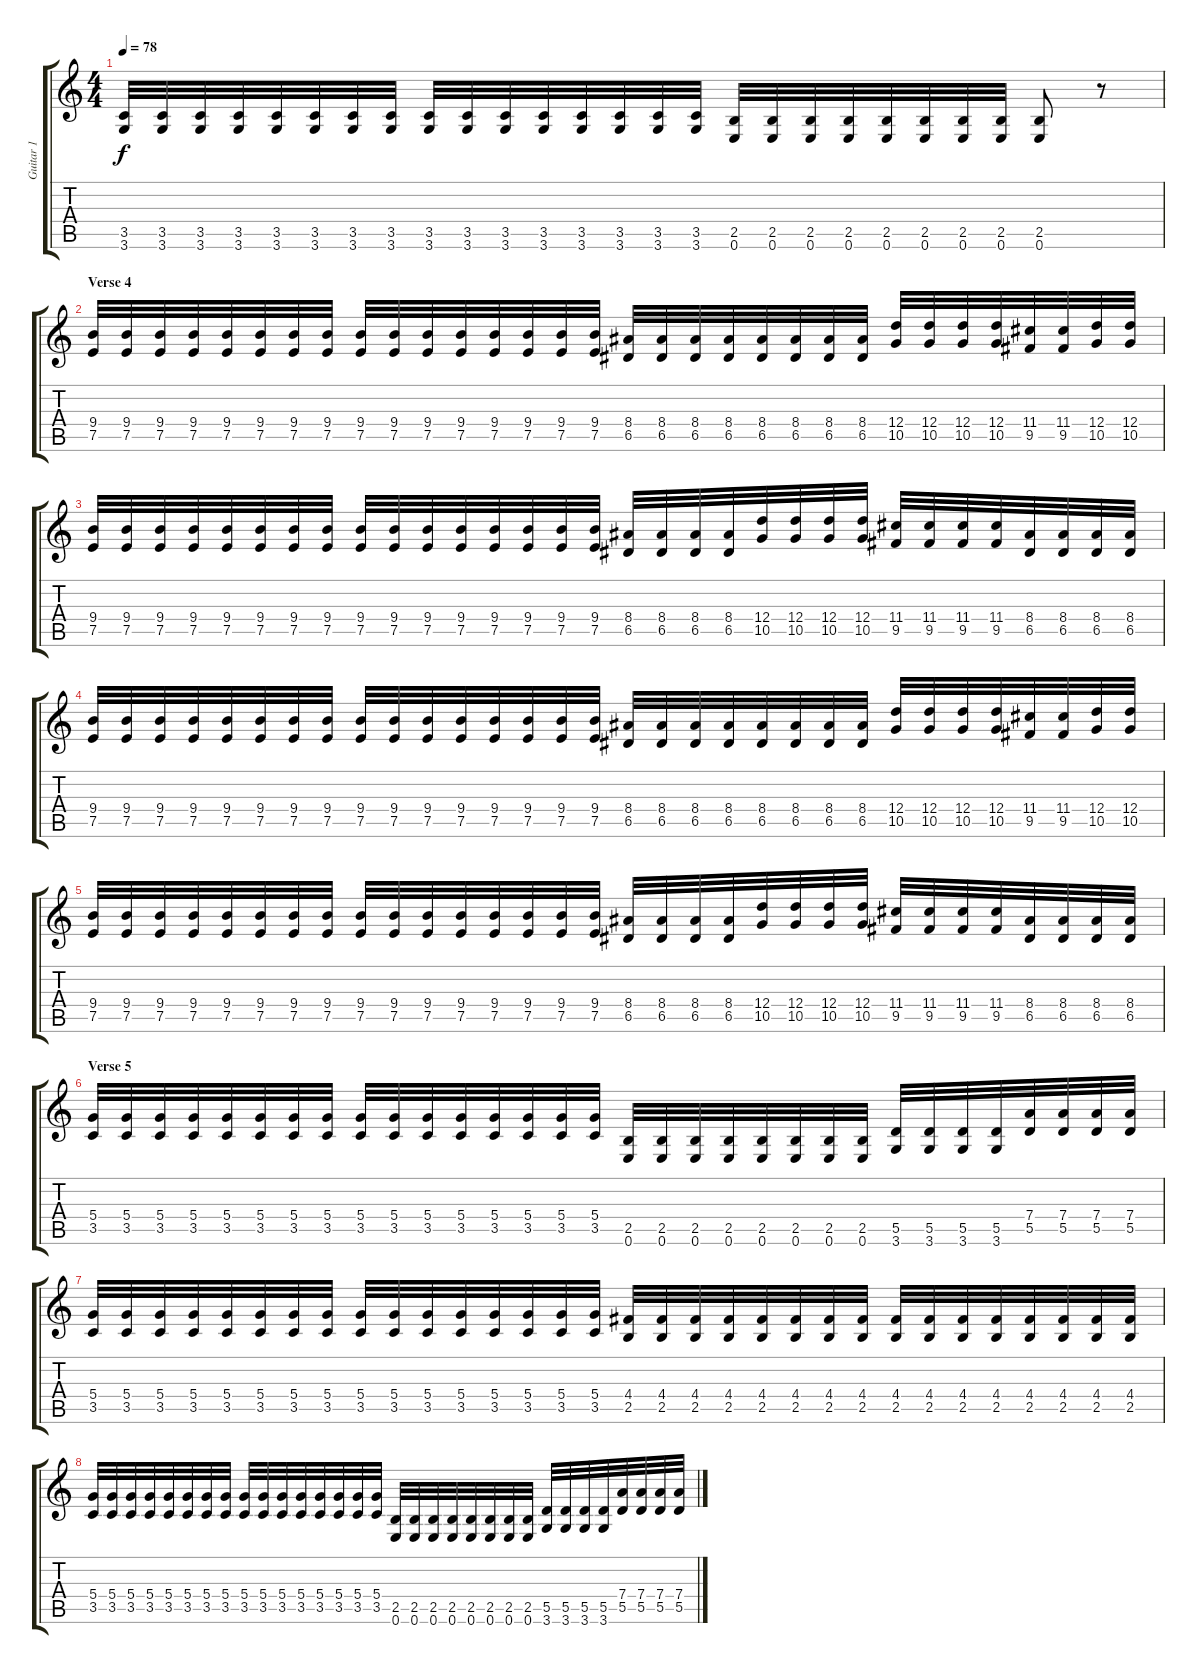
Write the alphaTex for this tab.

\track ("Guitar 1" "Guitar 1") {instrument distortionguitar}
\staff {score tabs}
\tuning (E4 B3 G3 D3 A2 E2) {hide}
\ts (4 4)
\tempo 78
\clef g2
\ks c
(3.5 3.6).32{dy f} (3.5 3.6).32 (3.5 3.6).32 (3.5 3.6).32 (3.5 3.6).32 (3.5 3.6).32 (3.5 3.6).32 (3.5 3.6).32 (3.5 3.6).32 (3.5 3.6).32 (3.5 3.6).32 (3.5 3.6).32 (3.5 3.6).32 (3.5 3.6).32 (3.5 3.6).32 (3.5 3.6).32 (2.5 0.6).32 (2.5 0.6).32 (2.5 0.6).32 (2.5 0.6).32 (2.5 0.6).32 (2.5 0.6).32 (2.5 0.6).32 (2.5 0.6).32 (2.5 0.6).8 r.8 |
\section ("" "Verse 4")
(9.4 7.5).32 (9.4 7.5).32 (9.4 7.5).32 (9.4 7.5).32 (9.4 7.5).32 (9.4 7.5).32 (9.4 7.5).32 (9.4 7.5).32 (9.4 7.5).32 (9.4 7.5).32 (9.4 7.5).32 (9.4 7.5).32 (9.4 7.5).32 (9.4 7.5).32 (9.4 7.5).32 (9.4 7.5).32 (8.4 6.5).32 (8.4 6.5).32 (8.4 6.5).32 (8.4 6.5).32 (8.4 6.5).32 (8.4 6.5).32 (8.4 6.5).32 (8.4 6.5).32 (12.4 10.5).32 (12.4 10.5).32 (12.4 10.5).32 (12.4 10.5).32 (11.4 9.5).32 (11.4 9.5).32 (12.4 10.5).32 (12.4 10.5).32 |
(9.4 7.5).32 (9.4 7.5).32 (9.4 7.5).32 (9.4 7.5).32 (9.4 7.5).32 (9.4 7.5).32 (9.4 7.5).32 (9.4 7.5).32 (9.4 7.5).32 (9.4 7.5).32 (9.4 7.5).32 (9.4 7.5).32 (9.4 7.5).32 (9.4 7.5).32 (9.4 7.5).32 (9.4 7.5).32 (8.4 6.5).32 (8.4 6.5).32 (8.4 6.5).32 (8.4 6.5).32 (12.4 10.5).32 (12.4 10.5).32 (12.4 10.5).32 (12.4 10.5).32 (11.4 9.5).32 (11.4 9.5).32 (11.4 9.5).32 (11.4 9.5).32 (8.4 6.5).32 (8.4 6.5).32 (8.4 6.5).32 (8.4 6.5).32 |
(9.4 7.5).32 (9.4 7.5).32 (9.4 7.5).32 (9.4 7.5).32 (9.4 7.5).32 (9.4 7.5).32 (9.4 7.5).32 (9.4 7.5).32 (9.4 7.5).32 (9.4 7.5).32 (9.4 7.5).32 (9.4 7.5).32 (9.4 7.5).32 (9.4 7.5).32 (9.4 7.5).32 (9.4 7.5).32 (8.4 6.5).32 (8.4 6.5).32 (8.4 6.5).32 (8.4 6.5).32 (8.4 6.5).32 (8.4 6.5).32 (8.4 6.5).32 (8.4 6.5).32 (12.4 10.5).32 (12.4 10.5).32 (12.4 10.5).32 (12.4 10.5).32 (11.4 9.5).32 (11.4 9.5).32 (12.4 10.5).32 (12.4 10.5).32 |
(9.4 7.5).32 (9.4 7.5).32 (9.4 7.5).32 (9.4 7.5).32 (9.4 7.5).32 (9.4 7.5).32 (9.4 7.5).32 (9.4 7.5).32 (9.4 7.5).32 (9.4 7.5).32 (9.4 7.5).32 (9.4 7.5).32 (9.4 7.5).32 (9.4 7.5).32 (9.4 7.5).32 (9.4 7.5).32 (8.4 6.5).32 (8.4 6.5).32 (8.4 6.5).32 (8.4 6.5).32 (12.4 10.5).32 (12.4 10.5).32 (12.4 10.5).32 (12.4 10.5).32 (11.4 9.5).32 (11.4 9.5).32 (11.4 9.5).32 (11.4 9.5).32 (8.4 6.5).32 (8.4 6.5).32 (8.4 6.5).32 (8.4 6.5).32 |
\section ("" "Verse 5")
(5.4 3.5).32 (5.4 3.5).32 (5.4 3.5).32 (5.4 3.5).32 (5.4 3.5).32 (5.4 3.5).32 (5.4 3.5).32 (5.4 3.5).32 (5.4 3.5).32 (5.4 3.5).32 (5.4 3.5).32 (5.4 3.5).32 (5.4 3.5).32 (5.4 3.5).32 (5.4 3.5).32 (5.4 3.5).32 (2.5 0.6).32 (2.5 0.6).32 (2.5 0.6).32 (2.5 0.6).32 (2.5 0.6).32 (2.5 0.6).32 (2.5 0.6).32 (2.5 0.6).32 (5.5 3.6).32 (5.5 3.6).32 (5.5 3.6).32 (5.5 3.6).32 (7.4 5.5).32 (7.4 5.5).32 (7.4 5.5).32 (7.4 5.5).32 |
(5.4 3.5).32 (5.4 3.5).32 (5.4 3.5).32 (5.4 3.5).32 (5.4 3.5).32 (5.4 3.5).32 (5.4 3.5).32 (5.4 3.5).32 (5.4 3.5).32 (5.4 3.5).32 (5.4 3.5).32 (5.4 3.5).32 (5.4 3.5).32 (5.4 3.5).32 (5.4 3.5).32 (5.4 3.5).32 (4.4 2.5).32 (4.4 2.5).32 (4.4 2.5).32 (4.4 2.5).32 (4.4 2.5).32 (4.4 2.5).32 (4.4 2.5).32 (4.4 2.5).32 (4.4 2.5).32 (4.4 2.5).32 (4.4 2.5).32 (4.4 2.5).32 (4.4 2.5).32 (4.4 2.5).32 (4.4 2.5).32 (4.4 2.5).32 |
(5.4 3.5).32 (5.4 3.5).32 (5.4 3.5).32 (5.4 3.5).32 (5.4 3.5).32 (5.4 3.5).32 (5.4 3.5).32 (5.4 3.5).32 (5.4 3.5).32 (5.4 3.5).32 (5.4 3.5).32 (5.4 3.5).32 (5.4 3.5).32 (5.4 3.5).32 (5.4 3.5).32 (5.4 3.5).32 (2.5 0.6).32 (2.5 0.6).32 (2.5 0.6).32 (2.5 0.6).32 (2.5 0.6).32 (2.5 0.6).32 (2.5 0.6).32 (2.5 0.6).32 (5.5 3.6).32 (5.5 3.6).32 (5.5 3.6).32 (5.5 3.6).32 (7.4 5.5).32 (7.4 5.5).32 (7.4 5.5).32 (7.4 5.5).32
